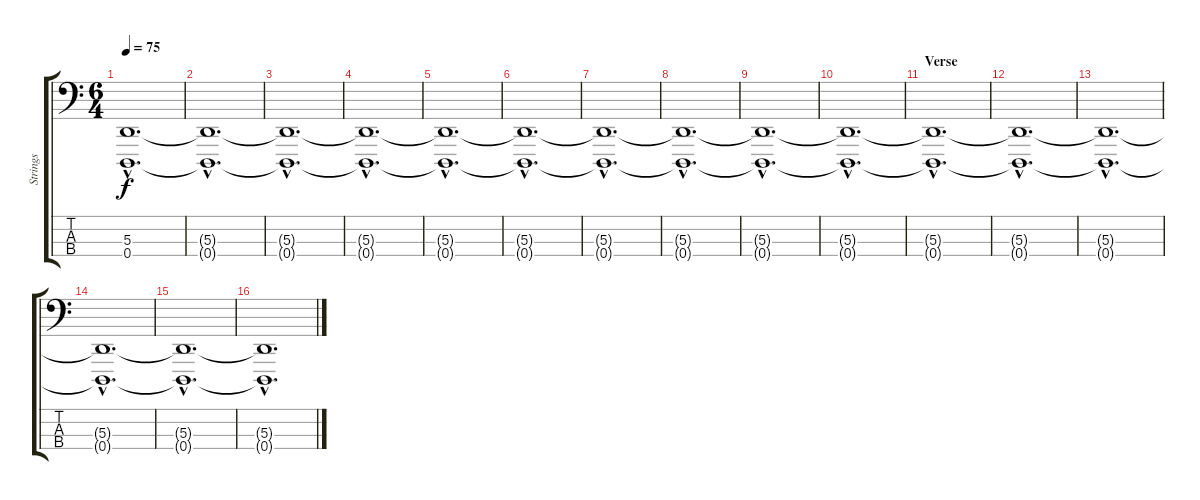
\track ("Strings" "Strings") {instrument stringensemble1}
\staff {score tabs}
\tuning (G2 D2 A1 D1) {hide}
\ts (6 4)
\tempo 75
\clef f4
\ks c
(5.3{hac} 0.4{hac}).1{d dy f instrument stringensemble1} |
(5.3{hac t} 0.4{hac t}).1{d} |
(5.3{hac t} 0.4{hac t}).1{d} |
(5.3{hac t} 0.4{hac t}).1{d} |
(5.3{hac t} 0.4{hac t}).1{d} |
(5.3{hac t} 0.4{hac t}).1{d} |
(5.3{hac t} 0.4{hac t}).1{d} |
(5.3{hac t} 0.4{hac t}).1{d} |
(5.3{hac t} 0.4{hac t}).1{d} |
(5.3{hac t} 0.4{hac t}).1{d} |
\section ("" "Verse")
(5.3{hac t} 0.4{hac t}).1{d} |
(5.3{hac t} 0.4{hac t}).1{d} |
(5.3{hac t} 0.4{hac t}).1{d} |
(5.3{hac t} 0.4{hac t}).1{d} |
(5.3{hac t} 0.4{hac t}).1{d} |
(5.3{hac t} 0.4{hac t}).1{d}
